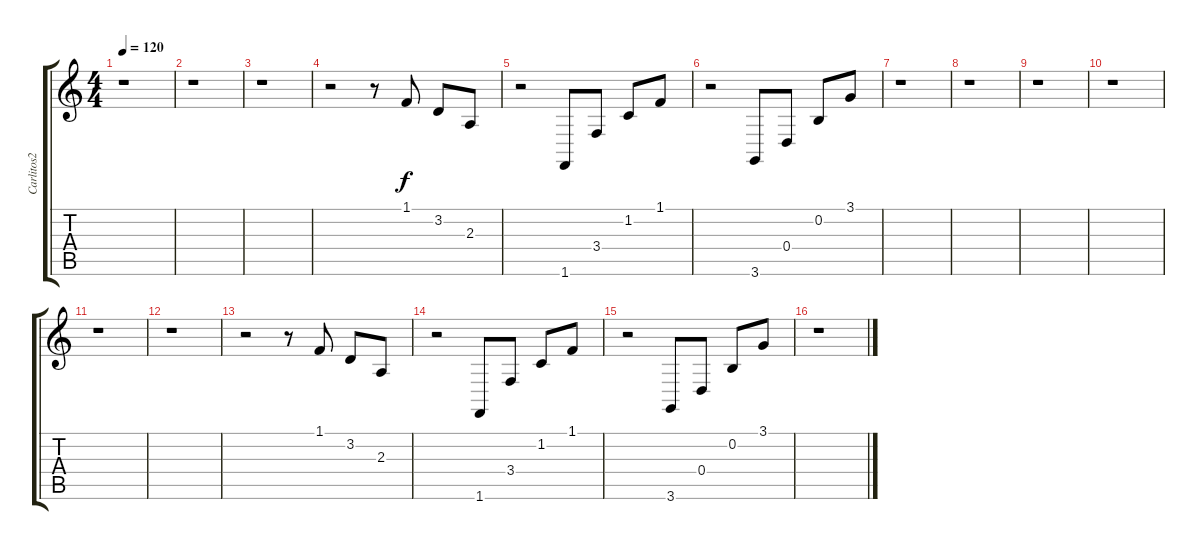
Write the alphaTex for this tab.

\track ("Carlitos2" "Carlitos2") {instrument choiraahs}
\staff {score tabs}
\tuning (E4 B3 G3 D3 A2 E2) {hide}
\ts (4 4)
\tempo 120
\clef g2
\ks c
r.1{dy f} |
r.1 |
r.1 |
r.2 r.8 1.1.8 3.2.8 2.3.8 |
r.2 1.6.8 3.4.8 1.2.8 1.1.8 |
r.2 3.6.8 0.4.8 0.2.8 3.1.8 |
r.1 |
r.1 |
r.1 |
r.1 |
r.1 |
r.1 |
r.2 r.8 1.1.8 3.2.8 2.3.8 |
r.2 1.6.8 3.4.8 1.2.8 1.1.8 |
r.2 3.6.8 0.4.8 0.2.8 3.1.8 |
r.1
